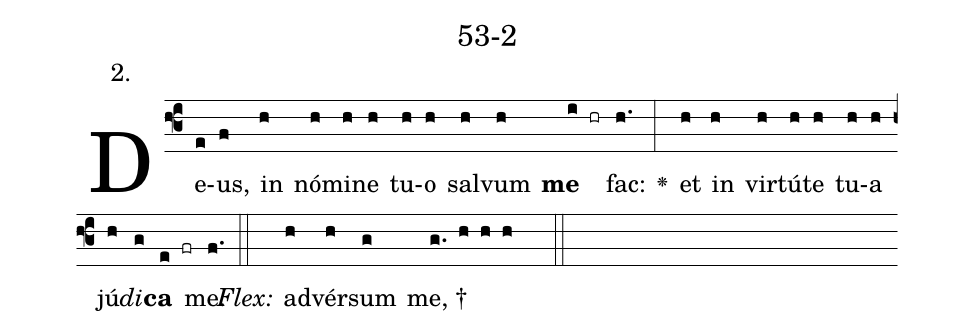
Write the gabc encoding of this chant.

name: 53-2;
annotation: 2.;
%%
(f3)De(e)us,(f) in(h) nó(h)mi(h)ne(h) tu(h)o(h) sal(h)vum(h) <b>me</b>(i hr) fac:(h.) <v>\greheightstar</v>(:) et(h) in(h) vir(h)tú(h)te(h) tu(h)a(h) jú(h)<i>di</i>(g)<b>ca</b>(e fr) me.(f.) (::)
<i>Flex:</i>()  ad(h)vér(h)sum(g) me, †(g. h h h  ::)

%E(h) u(h) o(h) u(g) a(e) e.(f.) (::)
